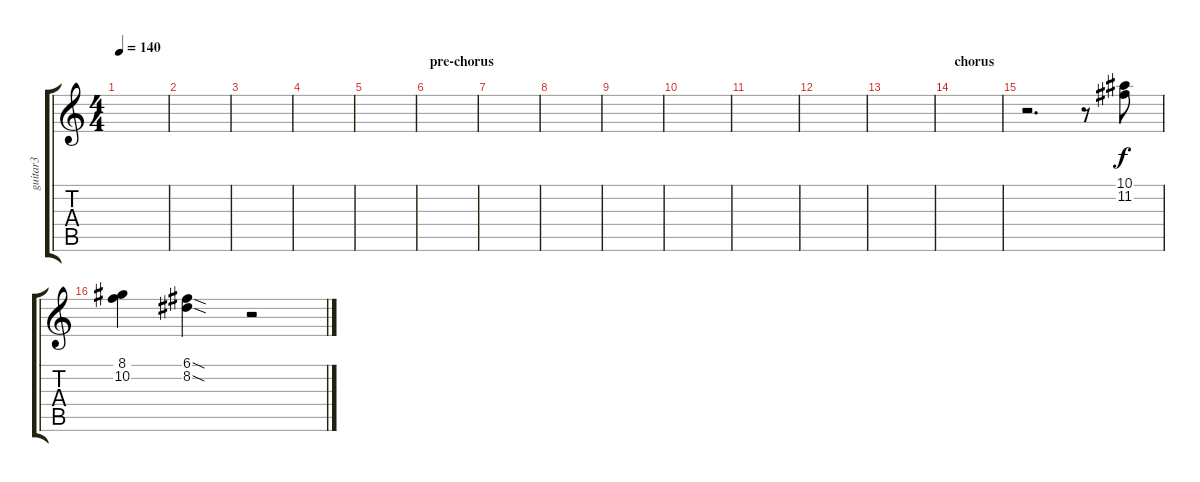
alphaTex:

\track ("guitar3" "guitar3") {instrument distortionguitar}
\staff {score tabs}
\tuning (C4 G3 Eb3 Bb2 F2 C2) {hide}
\ts (4 4)
\tempo 140
\clef g2
\ks c
|
|
|
|
|
\section ("" "pre-chorus")
|
|
|
|
|
|
|
|
\section ("" "chorus")
|
r.2{d} r.8 (10.1 11.2).8 |
(8.1 10.2).4 (6.1{sod} 8.2{sod}).4 r.2
